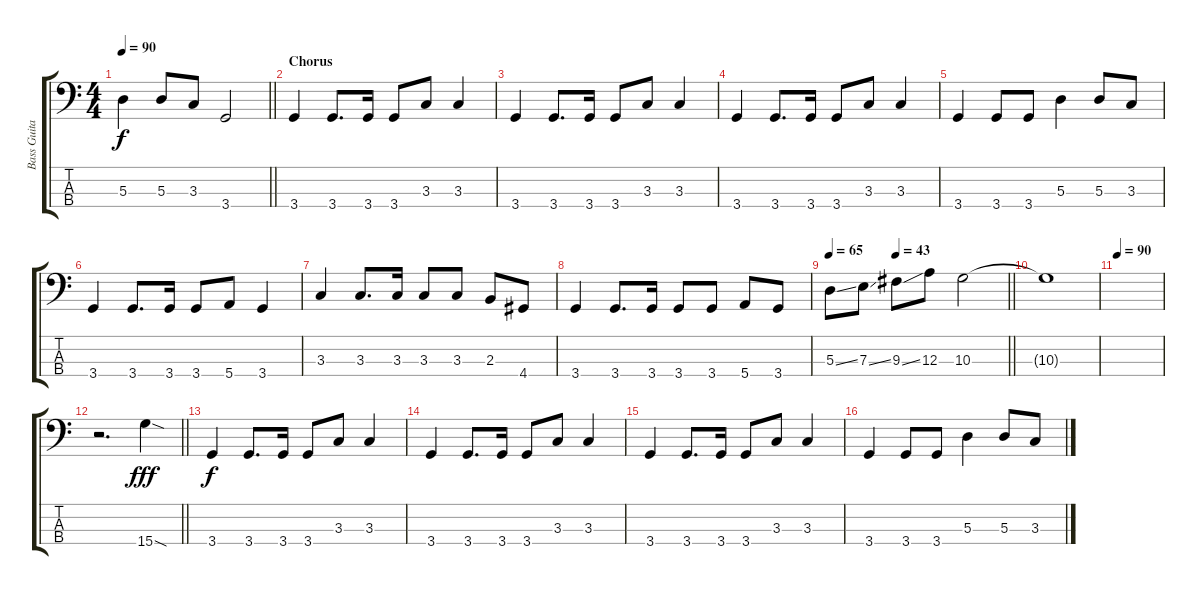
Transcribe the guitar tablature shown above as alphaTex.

\track ("Bass Guitar" "Bass Guita") {instrument electricbassfinger}
\staff {score tabs}
\tuning (G2 D2 A1 E1) {hide}
\ts (4 4)
\tempo 90
\clef f4
\barLineRight lightlight
\ks c
5.3.4{dy f} 5.3.8 3.3.8 3.4.2 |
\section ("" "Chorus")
3.4.4 3.4.8{d} 3.4.16 3.4.8 3.3.8 3.3.4 |
3.4.4 3.4.8{d} 3.4.16 3.4.8 3.3.8 3.3.4 |
3.4.4 3.4.8{d} 3.4.16 3.4.8 3.3.8 3.3.4 |
3.4.4 3.4.8 3.4.8 5.3.4 5.3.8 3.3.8 |
3.4.4 3.4.8{d} 3.4.16 3.4.8 5.4.8 3.4.4 |
3.3.4 3.3.8{d} 3.3.16 3.3.8 3.3.8 2.3.8 4.4.8 |
3.4.4 3.4.8{d} 3.4.16 3.4.8 3.4.8 5.4.8 3.4.8 |
\tempo 65
\tempo (43 0.375)
\barLineRight lightlight
5.3{ss}.8 7.3{ss}.8 9.3{ss}.8 12.3.8 10.3.2 |
10.3{t}.1 |
\tempo 90
|
\barLineRight lightlight
r.2{d} 15.4{sod}.4{dy fff} |
3.4.4{dy f} 3.4.8{d} 3.4.16 3.4.8 3.3.8 3.3.4 |
3.4.4 3.4.8{d} 3.4.16 3.4.8 3.3.8 3.3.4 |
3.4.4 3.4.8{d} 3.4.16 3.4.8 3.3.8 3.3.4 |
3.4.4 3.4.8 3.4.8 5.3.4 5.3.8 3.3.8
